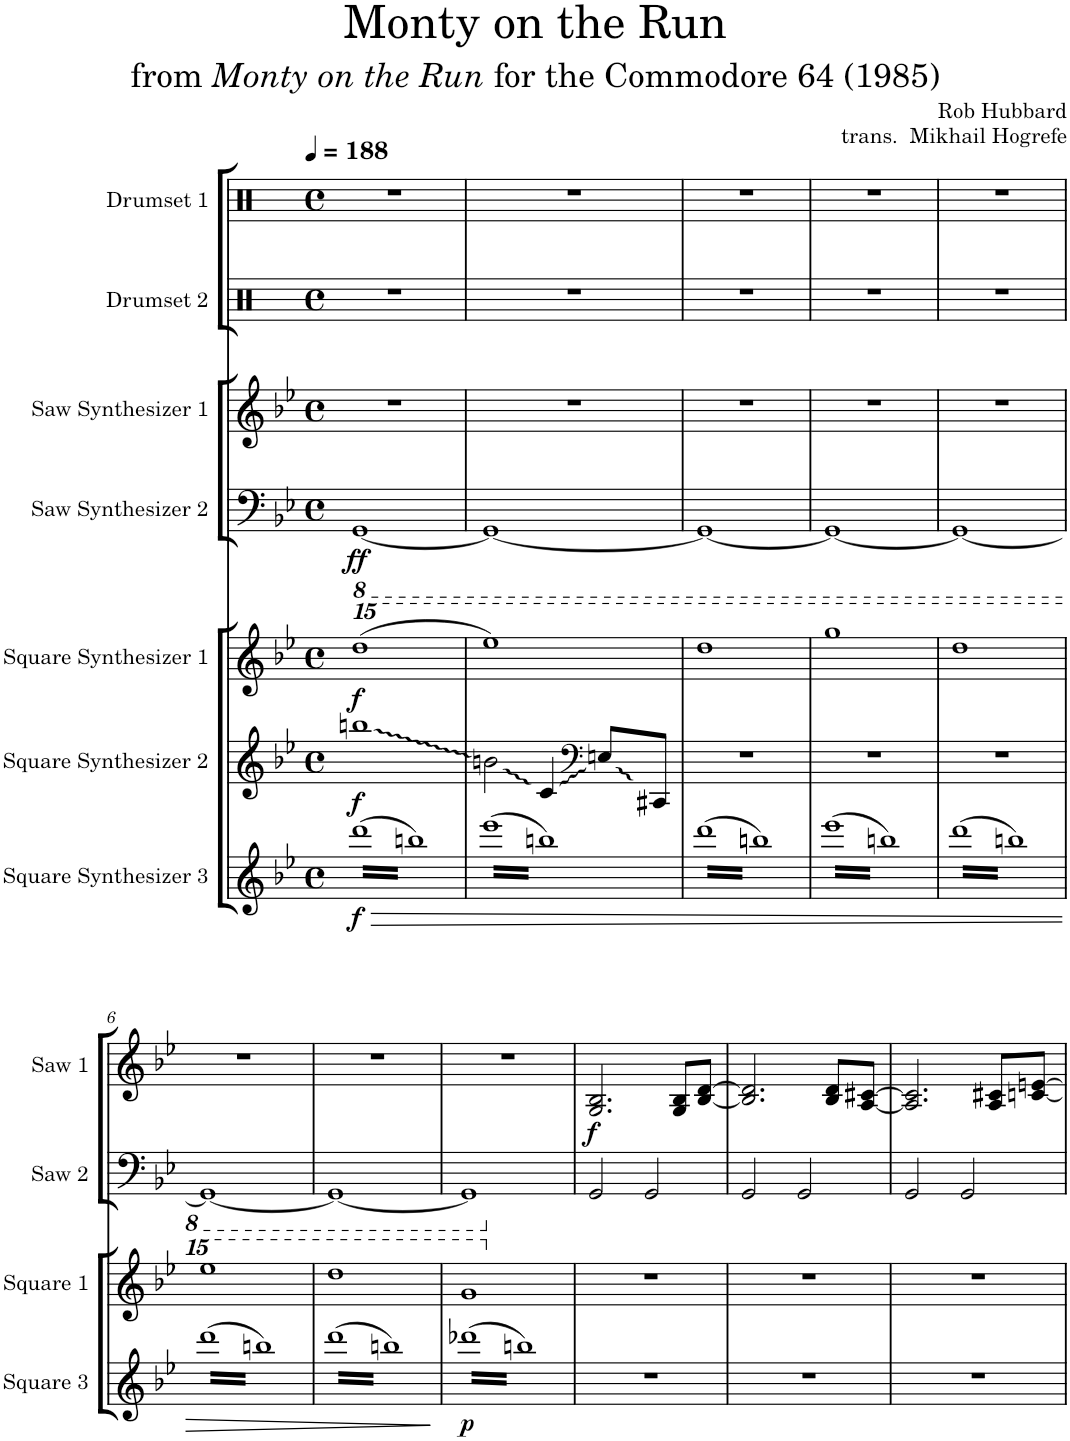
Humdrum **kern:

**kern	**dynam	**kern	**dynam	**kern	**dynam	**kern	**dynam	**kern	**dynam	**kern	**kern
*part7	*part7	*part6	*part6	*part5	*part5	*part4	*part4	*part3	*part3	*part2	*part1
*staff7	*staff7	*staff6	*staff6	*staff5	*staff5	*staff4	*staff4	*staff3	*staff3	*staff2	*staff1
*I"Square Synthesizer 3	*	*I"Square Synthesizer 2	*	*I"Square Synthesizer 1	*	*I"Saw Synthesizer 2	*	*I"Saw Synthesizer 1	*	*I"Drumset 2	*I"Drumset 1
*I'Square 3	*	*I'Square 2	*	*I'Square 1	*	*I'Saw 2	*	*I'Saw 1	*	*I'D. Set 2	*I'D. Set 1
*clefG2	*	*clefG2	*	*clefG2	*	*clefF4	*	*clefG2	*	*clefX	*clefX
*k[b-e-]	*	*k[b-e-]	*	*k[b-e-]	*	*k[b-e-]	*	*k[b-e-]	*	*k[]	*k[]
*M4/4	*	*M4/4	*	*M4/4	*	*M4/4	*	*M4/4	*	*M4/4	*M4/4
*met(c)	*	*met(c)	*	*met(c)	*	*met(c)	*	*met(c)	*	*met(c)	*met(c)
*MM188	*	*MM188	*	*MM188	*	*MM188	*	*MM188	*	*MM188	*MM188
=1	=1	=1	=1	=1	=1	=1	=1	=1	=1	=1	=1
!	!LO:HP:b	!	!	!	!	!	!	!	!	!	!
*	*	*	*	*15ma	*	*	*	*	*	*	*
*	*	*	*	*	*	*8ba	*	*	*	*	*
!	!LO:DY:n=1:b	!	!LO:DY:b	!	!LO:DY:b	!	!LO:DY:b	!	!	!	!
*tremolo	*	*	*	*	*	*	*	*	*	*	*
(32dddLLL	> f	1bbn	f	(1dddd	f	[1GGG	ff	1r	.	1r	1r
32bbn)	.	.	.	.	.	.	.	.	.	.	.
32ddd	.	.	.	.	.	.	.	.	.	.	.
32bbn)	.	.	.	.	.	.	.	.	.	.	.
32ddd	.	.	.	.	.	.	.	.	.	.	.
32bbn)	.	.	.	.	.	.	.	.	.	.	.
32ddd	.	.	.	.	.	.	.	.	.	.	.
32bbn)	.	.	.	.	.	.	.	.	.	.	.
32ddd	.	.	.	.	.	.	.	.	.	.	.
32bbn)	.	.	.	.	.	.	.	.	.	.	.
32ddd	.	.	.	.	.	.	.	.	.	.	.
32bbn)	.	.	.	.	.	.	.	.	.	.	.
32ddd	.	.	.	.	.	.	.	.	.	.	.
32bbn)	.	.	.	.	.	.	.	.	.	.	.
32ddd	.	.	.	.	.	.	.	.	.	.	.
32bbn)	.	.	.	.	.	.	.	.	.	.	.
32ddd	.	.	.	.	.	.	.	.	.	.	.
32bbn)	.	.	.	.	.	.	.	.	.	.	.
32ddd	.	.	.	.	.	.	.	.	.	.	.
32bbn)	.	.	.	.	.	.	.	.	.	.	.
32ddd	.	.	.	.	.	.	.	.	.	.	.
32bbn)	.	.	.	.	.	.	.	.	.	.	.
32ddd	.	.	.	.	.	.	.	.	.	.	.
32bbn)	.	.	.	.	.	.	.	.	.	.	.
32ddd	.	.	.	.	.	.	.	.	.	.	.
32bbn)	.	.	.	.	.	.	.	.	.	.	.
32ddd	.	.	.	.	.	.	.	.	.	.	.
32bbn)	.	.	.	.	.	.	.	.	.	.	.
32ddd	.	.	.	.	.	.	.	.	.	.	.
32bbn)	.	.	.	.	.	.	.	.	.	.	.
32ddd	.	.	.	.	.	.	.	.	.	.	.
32bbn)JJJ	.	.	.	.	.	.	.	.	.	.	.
=2	=2	=2	=2	=2	=2	=2	=2	=2	=2	=2	=2
(32eee-LLL	.	2bn\	.	1eeee-)	.	1GGG_	.	1r	.	1r	1r
32bbn)	.	.	.	.	.	.	.	.	.	.	.
32eee-	.	.	.	.	.	.	.	.	.	.	.
32bbn)	.	.	.	.	.	.	.	.	.	.	.
32eee-	.	.	.	.	.	.	.	.	.	.	.
32bbn)	.	.	.	.	.	.	.	.	.	.	.
32eee-	.	.	.	.	.	.	.	.	.	.	.
32bbn)	.	.	.	.	.	.	.	.	.	.	.
32eee-	.	.	.	.	.	.	.	.	.	.	.
32bbn)	.	.	.	.	.	.	.	.	.	.	.
32eee-	.	.	.	.	.	.	.	.	.	.	.
32bbn)	.	.	.	.	.	.	.	.	.	.	.
32eee-	.	.	.	.	.	.	.	.	.	.	.
32bbn)	.	.	.	.	.	.	.	.	.	.	.
32eee-	.	.	.	.	.	.	.	.	.	.	.
32bbn)	.	.	.	.	.	.	.	.	.	.	.
32eee-	.	4c/	.	.	.	.	.	.	.	.	.
32bbn)	.	.	.	.	.	.	.	.	.	.	.
32eee-	.	.	.	.	.	.	.	.	.	.	.
32bbn)	.	.	.	.	.	.	.	.	.	.	.
32eee-	.	.	.	.	.	.	.	.	.	.	.
32bbn)	.	.	.	.	.	.	.	.	.	.	.
32eee-	.	.	.	.	.	.	.	.	.	.	.
32bbn)	.	.	.	.	.	.	.	.	.	.	.
*	*	*clefF4	*	*	*	*	*	*	*	*	*
32eee-	.	8En/L	.	.	.	.	.	.	.	.	.
32bbn)	.	.	.	.	.	.	.	.	.	.	.
32eee-	.	.	.	.	.	.	.	.	.	.	.
32bbn)	.	.	.	.	.	.	.	.	.	.	.
32eee-	.	8CC#X/J	.	.	.	.	.	.	.	.	.
32bbn)	.	.	.	.	.	.	.	.	.	.	.
32eee-	.	.	.	.	.	.	.	.	.	.	.
32bbn)JJJ	.	.	.	.	.	.	.	.	.	.	.
=3	=3	=3	=3	=3	=3	=3	=3	=3	=3	=3	=3
(32dddLLL	.	1r	.	1dddd	.	1GGG_	.	1r	.	1r	1r
32bbn)	.	.	.	.	.	.	.	.	.	.	.
32ddd	.	.	.	.	.	.	.	.	.	.	.
32bbn)	.	.	.	.	.	.	.	.	.	.	.
32ddd	.	.	.	.	.	.	.	.	.	.	.
32bbn)	.	.	.	.	.	.	.	.	.	.	.
32ddd	.	.	.	.	.	.	.	.	.	.	.
32bbn)	.	.	.	.	.	.	.	.	.	.	.
32ddd	.	.	.	.	.	.	.	.	.	.	.
32bbn)	.	.	.	.	.	.	.	.	.	.	.
32ddd	.	.	.	.	.	.	.	.	.	.	.
32bbn)	.	.	.	.	.	.	.	.	.	.	.
32ddd	.	.	.	.	.	.	.	.	.	.	.
32bbn)	.	.	.	.	.	.	.	.	.	.	.
32ddd	.	.	.	.	.	.	.	.	.	.	.
32bbn)	.	.	.	.	.	.	.	.	.	.	.
32ddd	.	.	.	.	.	.	.	.	.	.	.
32bbn)	.	.	.	.	.	.	.	.	.	.	.
32ddd	.	.	.	.	.	.	.	.	.	.	.
32bbn)	.	.	.	.	.	.	.	.	.	.	.
32ddd	.	.	.	.	.	.	.	.	.	.	.
32bbn)	.	.	.	.	.	.	.	.	.	.	.
32ddd	.	.	.	.	.	.	.	.	.	.	.
32bbn)	.	.	.	.	.	.	.	.	.	.	.
32ddd	.	.	.	.	.	.	.	.	.	.	.
32bbn)	.	.	.	.	.	.	.	.	.	.	.
32ddd	.	.	.	.	.	.	.	.	.	.	.
32bbn)	.	.	.	.	.	.	.	.	.	.	.
32ddd	.	.	.	.	.	.	.	.	.	.	.
32bbn)	.	.	.	.	.	.	.	.	.	.	.
32ddd	.	.	.	.	.	.	.	.	.	.	.
32bbn)JJJ	.	.	.	.	.	.	.	.	.	.	.
=4	=4	=4	=4	=4	=4	=4	=4	=4	=4	=4	=4
(32eee-LLL	.	1r	.	1gggg	.	1GGG_	.	1r	.	1r	1r
32bbn)	.	.	.	.	.	.	.	.	.	.	.
32eee-	.	.	.	.	.	.	.	.	.	.	.
32bbn)	.	.	.	.	.	.	.	.	.	.	.
32eee-	.	.	.	.	.	.	.	.	.	.	.
32bbn)	.	.	.	.	.	.	.	.	.	.	.
32eee-	.	.	.	.	.	.	.	.	.	.	.
32bbn)	.	.	.	.	.	.	.	.	.	.	.
32eee-	.	.	.	.	.	.	.	.	.	.	.
32bbn)	.	.	.	.	.	.	.	.	.	.	.
32eee-	.	.	.	.	.	.	.	.	.	.	.
32bbn)	.	.	.	.	.	.	.	.	.	.	.
32eee-	.	.	.	.	.	.	.	.	.	.	.
32bbn)	.	.	.	.	.	.	.	.	.	.	.
32eee-	.	.	.	.	.	.	.	.	.	.	.
32bbn)	.	.	.	.	.	.	.	.	.	.	.
32eee-	.	.	.	.	.	.	.	.	.	.	.
32bbn)	.	.	.	.	.	.	.	.	.	.	.
32eee-	.	.	.	.	.	.	.	.	.	.	.
32bbn)	.	.	.	.	.	.	.	.	.	.	.
32eee-	.	.	.	.	.	.	.	.	.	.	.
32bbn)	.	.	.	.	.	.	.	.	.	.	.
32eee-	.	.	.	.	.	.	.	.	.	.	.
32bbn)	.	.	.	.	.	.	.	.	.	.	.
32eee-	.	.	.	.	.	.	.	.	.	.	.
32bbn)	.	.	.	.	.	.	.	.	.	.	.
32eee-	.	.	.	.	.	.	.	.	.	.	.
32bbn)	.	.	.	.	.	.	.	.	.	.	.
32eee-	.	.	.	.	.	.	.	.	.	.	.
32bbn)	.	.	.	.	.	.	.	.	.	.	.
32eee-	.	.	.	.	.	.	.	.	.	.	.
32bbn)JJJ	.	.	.	.	.	.	.	.	.	.	.
=5	=5	=5	=5	=5	=5	=5	=5	=5	=5	=5	=5
(32dddLLL	.	1r	.	1dddd	.	1GGG_	.	1r	.	1r	1r
32bbn)	.	.	.	.	.	.	.	.	.	.	.
32ddd	.	.	.	.	.	.	.	.	.	.	.
32bbn)	.	.	.	.	.	.	.	.	.	.	.
32ddd	.	.	.	.	.	.	.	.	.	.	.
32bbn)	.	.	.	.	.	.	.	.	.	.	.
32ddd	.	.	.	.	.	.	.	.	.	.	.
32bbn)	.	.	.	.	.	.	.	.	.	.	.
32ddd	.	.	.	.	.	.	.	.	.	.	.
32bbn)	.	.	.	.	.	.	.	.	.	.	.
32ddd	.	.	.	.	.	.	.	.	.	.	.
32bbn)	.	.	.	.	.	.	.	.	.	.	.
32ddd	.	.	.	.	.	.	.	.	.	.	.
32bbn)	.	.	.	.	.	.	.	.	.	.	.
32ddd	.	.	.	.	.	.	.	.	.	.	.
32bbn)	.	.	.	.	.	.	.	.	.	.	.
32ddd	.	.	.	.	.	.	.	.	.	.	.
32bbn)	.	.	.	.	.	.	.	.	.	.	.
32ddd	.	.	.	.	.	.	.	.	.	.	.
32bbn)	.	.	.	.	.	.	.	.	.	.	.
32ddd	.	.	.	.	.	.	.	.	.	.	.
32bbn)	.	.	.	.	.	.	.	.	.	.	.
32ddd	.	.	.	.	.	.	.	.	.	.	.
32bbn)	.	.	.	.	.	.	.	.	.	.	.
32ddd	.	.	.	.	.	.	.	.	.	.	.
32bbn)	.	.	.	.	.	.	.	.	.	.	.
32ddd	.	.	.	.	.	.	.	.	.	.	.
32bbn)	.	.	.	.	.	.	.	.	.	.	.
32ddd	.	.	.	.	.	.	.	.	.	.	.
32bbn)	.	.	.	.	.	.	.	.	.	.	.
32ddd	.	.	.	.	.	.	.	.	.	.	.
32bbn)JJJ	.	.	.	.	.	.	.	.	.	.	.
!!LO:LB:g=z
=6	=6	=6	=6	=6	=6	=6	=6	=6	=6	=6	=6
(32dddLLL	.	1r	.	1eeee-	.	1GGG_	.	1r	.	1r	1r
32bbn)	.	.	.	.	.	.	.	.	.	.	.
32ddd	.	.	.	.	.	.	.	.	.	.	.
32bbn)	.	.	.	.	.	.	.	.	.	.	.
32ddd	.	.	.	.	.	.	.	.	.	.	.
32bbn)	.	.	.	.	.	.	.	.	.	.	.
32ddd	.	.	.	.	.	.	.	.	.	.	.
32bbn)	.	.	.	.	.	.	.	.	.	.	.
32ddd	.	.	.	.	.	.	.	.	.	.	.
32bbn)	.	.	.	.	.	.	.	.	.	.	.
32ddd	.	.	.	.	.	.	.	.	.	.	.
32bbn)	.	.	.	.	.	.	.	.	.	.	.
32ddd	.	.	.	.	.	.	.	.	.	.	.
32bbn)	.	.	.	.	.	.	.	.	.	.	.
32ddd	.	.	.	.	.	.	.	.	.	.	.
32bbn)	.	.	.	.	.	.	.	.	.	.	.
32ddd	.	.	.	.	.	.	.	.	.	.	.
32bbn)	.	.	.	.	.	.	.	.	.	.	.
32ddd	.	.	.	.	.	.	.	.	.	.	.
32bbn)	.	.	.	.	.	.	.	.	.	.	.
32ddd	.	.	.	.	.	.	.	.	.	.	.
32bbn)	.	.	.	.	.	.	.	.	.	.	.
32ddd	.	.	.	.	.	.	.	.	.	.	.
32bbn)	.	.	.	.	.	.	.	.	.	.	.
32ddd	.	.	.	.	.	.	.	.	.	.	.
32bbn)	.	.	.	.	.	.	.	.	.	.	.
32ddd	.	.	.	.	.	.	.	.	.	.	.
32bbn)	.	.	.	.	.	.	.	.	.	.	.
32ddd	.	.	.	.	.	.	.	.	.	.	.
32bbn)	.	.	.	.	.	.	.	.	.	.	.
32ddd	.	.	.	.	.	.	.	.	.	.	.
32bbn)JJJ	.	.	.	.	.	.	.	.	.	.	.
=7	=7	=7	=7	=7	=7	=7	=7	=7	=7	=7	=7
(32dddLLL	.	1r	.	1dddd	.	1GGG_	.	1r	.	1r	1r
32bbn)	.	.	.	.	.	.	.	.	.	.	.
32ddd	.	.	.	.	.	.	.	.	.	.	.
32bbn)	.	.	.	.	.	.	.	.	.	.	.
32ddd	.	.	.	.	.	.	.	.	.	.	.
32bbn)	.	.	.	.	.	.	.	.	.	.	.
32ddd	.	.	.	.	.	.	.	.	.	.	.
32bbn)	.	.	.	.	.	.	.	.	.	.	.
32ddd	.	.	.	.	.	.	.	.	.	.	.
32bbn)	.	.	.	.	.	.	.	.	.	.	.
32ddd	.	.	.	.	.	.	.	.	.	.	.
32bbn)	.	.	.	.	.	.	.	.	.	.	.
32ddd	.	.	.	.	.	.	.	.	.	.	.
32bbn)	.	.	.	.	.	.	.	.	.	.	.
32ddd	.	.	.	.	.	.	.	.	.	.	.
32bbn)	.	.	.	.	.	.	.	.	.	.	.
32ddd	.	.	.	.	.	.	.	.	.	.	.
32bbn)	.	.	.	.	.	.	.	.	.	.	.
32ddd	.	.	.	.	.	.	.	.	.	.	.
32bbn)	.	.	.	.	.	.	.	.	.	.	.
32ddd	.	.	.	.	.	.	.	.	.	.	.
32bbn)	.	.	.	.	.	.	.	.	.	.	.
32ddd	.	.	.	.	.	.	.	.	.	.	.
32bbn)	.	.	.	.	.	.	.	.	.	.	.
32ddd	.	.	.	.	.	.	.	.	.	.	.
32bbn)	.	.	.	.	.	.	.	.	.	.	.
32ddd	.	.	.	.	.	.	.	.	.	.	.
32bbn)	.	.	.	.	.	.	.	.	.	.	.
32ddd	.	.	.	.	.	.	.	.	.	.	.
32bbn)	.	.	.	.	.	.	.	.	.	.	.
32ddd	.	.	.	.	.	.	.	.	.	.	.
32bbn)JJJ	.	.	.	.	.	.	.	.	.	.	.
.	]	.	.	.	.	.	.	.	.	.	.
=8	=8	=8	=8	=8	=8	=8	=8	=8	=8	=8	=8
!	!LO:DY:b	!	!	!	!	!	!	!	!	!	!
(32ddd-XLLL	p	1r	.	1ggg	.	1GGG]	.	1r	.	1r	1r
32bbn)	.	.	.	.	.	.	.	.	.	.	.
32ddd-X	.	.	.	.	.	.	.	.	.	.	.
32bbn)	.	.	.	.	.	.	.	.	.	.	.
32ddd-X	.	.	.	.	.	.	.	.	.	.	.
32bbn)	.	.	.	.	.	.	.	.	.	.	.
32ddd-X	.	.	.	.	.	.	.	.	.	.	.
32bbn)	.	.	.	.	.	.	.	.	.	.	.
32ddd-X	.	.	.	.	.	.	.	.	.	.	.
32bbn)	.	.	.	.	.	.	.	.	.	.	.
32ddd-X	.	.	.	.	.	.	.	.	.	.	.
32bbn)	.	.	.	.	.	.	.	.	.	.	.
32ddd-X	.	.	.	.	.	.	.	.	.	.	.
32bbn)	.	.	.	.	.	.	.	.	.	.	.
32ddd-X	.	.	.	.	.	.	.	.	.	.	.
32bbn)	.	.	.	.	.	.	.	.	.	.	.
32ddd-X	.	.	.	.	.	.	.	.	.	.	.
32bbn)	.	.	.	.	.	.	.	.	.	.	.
32ddd-X	.	.	.	.	.	.	.	.	.	.	.
32bbn)	.	.	.	.	.	.	.	.	.	.	.
32ddd-X	.	.	.	.	.	.	.	.	.	.	.
32bbn)	.	.	.	.	.	.	.	.	.	.	.
32ddd-X	.	.	.	.	.	.	.	.	.	.	.
32bbn)	.	.	.	.	.	.	.	.	.	.	.
32ddd-X	.	.	.	.	.	.	.	.	.	.	.
32bbn)	.	.	.	.	.	.	.	.	.	.	.
32ddd-X	.	.	.	.	.	.	.	.	.	.	.
32bbn)	.	.	.	.	.	.	.	.	.	.	.
32ddd-X	.	.	.	.	.	.	.	.	.	.	.
32bbn)	.	.	.	.	.	.	.	.	.	.	.
32ddd-X	.	.	.	.	.	.	.	.	.	.	.
32bbn)JJJ	.	.	.	.	.	.	.	.	.	.	.
*Xtremolo	*	*	*	*	*	*	*	*	*	*	*
=9	=9	=9	=9	=9	=9	=9	=9	=9	=9	=9	=9
*	*	*	*	*X15ma	*	*	*	*	*	*	*
*	*	*	*	*	*	*X8ba	*	*	*	*	*
!	!	!	!	!	!	!	!	!	!LO:DY:b	!	!
1r	.	1r	.	1r	.	2GG/	.	2.G/ 2.B-/	f	1r	1r
.	.	.	.	.	.	.	.	.	.	.	.
.	.	.	.	.	.	.	.	.	.	.	.
.	.	.	.	.	.	.	.	.	.	.	.
.	.	.	.	.	.	.	.	.	.	.	.
.	.	.	.	.	.	.	.	.	.	.	.
.	.	.	.	.	.	.	.	.	.	.	.
.	.	.	.	.	.	.	.	.	.	.	.
.	.	.	.	.	.	.	.	.	.	.	.
.	.	.	.	.	.	.	.	.	.	.	.
.	.	.	.	.	.	.	.	.	.	.	.
.	.	.	.	.	.	.	.	.	.	.	.
.	.	.	.	.	.	.	.	.	.	.	.
.	.	.	.	.	.	.	.	.	.	.	.
.	.	.	.	.	.	.	.	.	.	.	.
.	.	.	.	.	.	.	.	.	.	.	.
.	.	.	.	.	.	2GG/	.	.	.	.	.
.	.	.	.	.	.	.	.	8G/ 8B-/L	.	.	.
.	.	.	.	.	.	.	.	[8B-/ [8d/J	.	.	.
=10	=10	=10	=10	=10	=10	=10	=10	=10	=10	=10	=10
1r	.	1r	.	1r	.	2GG/	.	2.B-/] 2.d/]	.	1r	1r
.	.	.	.	.	.	2GG/	.	.	.	.	.
.	.	.	.	.	.	.	.	8B-/ 8d/L	.	.	.
.	.	.	.	.	.	.	.	[8A/ [8c#X/J	.	.	.
=11	=11	=11	=11	=11	=11	=11	=11	=11	=11	=11	=11
1r	.	1r	.	1r	.	2GG/	.	2.A/] 2.c#/]	.	1r	1r
.	.	.	.	.	.	2GG/	.	.	.	.	.
.	.	.	.	.	.	.	.	8A/ 8c#X/L	.	.	.
.	.	.	.	.	.	.	.	[8cn/ [8en/J	.	.	.
=	=	=	=	=	=	=	=	=	=	=	=
*-	*-	*-	*-	*-	*-	*-	*-	*-	*-	*-	*-
